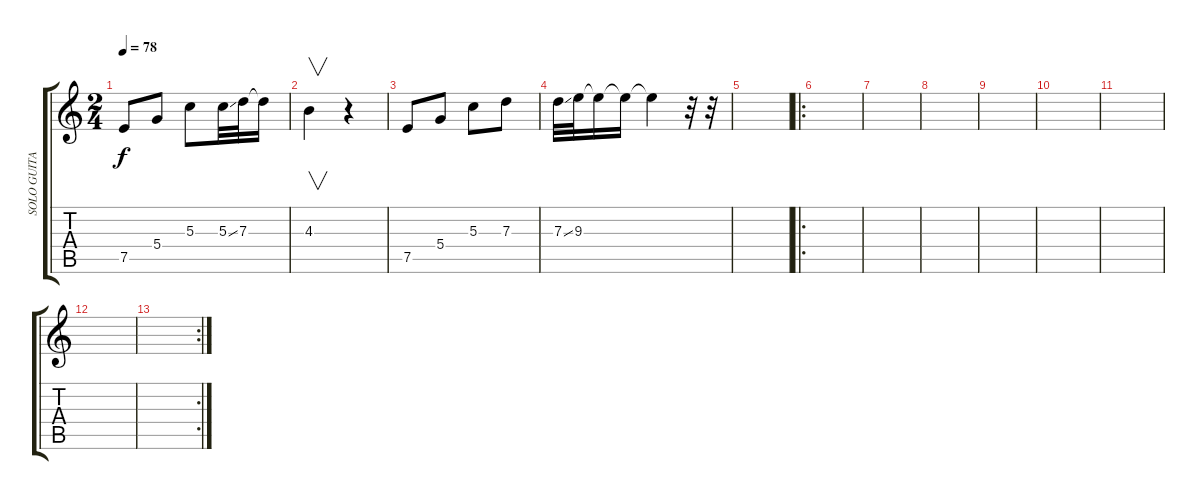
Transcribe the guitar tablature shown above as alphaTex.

\track ("SOLO GUITAR" "SOLO GUITA") {instrument overdrivenguitar}
\staff {score tabs}
\tuning (E4 B3 G3 D3 A2 E2) {hide}
\ts (2 4)
\tempo 78
\clef g2
\ks c
7.5.8{dy f} 5.4.8 5.3.8 5.3{ss}.32 7.3.32 7.3{t}.16 |
4.3.4{v} r.4 |
7.5.8 5.4.8 5.3.8 7.3.8 |
7.3{ss}.32 9.3.32 9.3{t}.16 9.3{t}.16 9.3{t}.4 r.32 r.32 |
|
\ro
|
|
|
|
|
|
|
\rc 2
